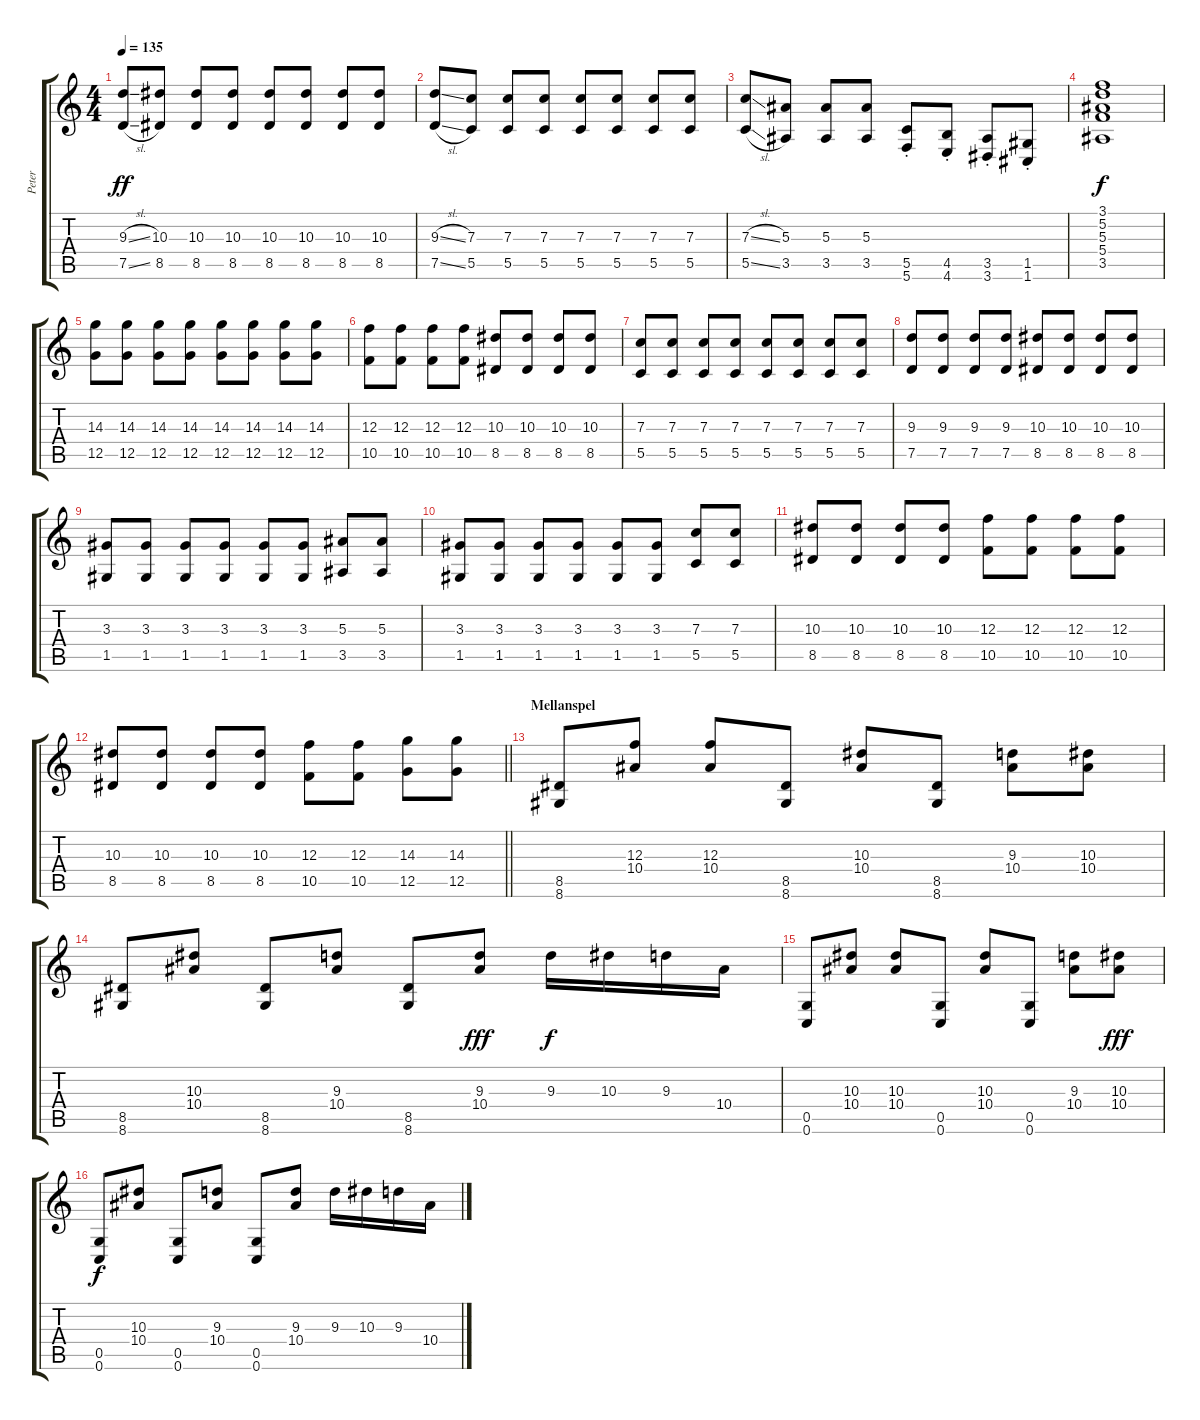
\track ("Peter" "Peter") {instrument distortionguitar}
\staff {score tabs}
\tuning (D4 A3 F3 C3 G2 C2) {hide}
\ts (4 4)
\tempo 135
\clef g2
\ks c
(9.3{sl} 7.5{sl}).8{dy ff} (10.3 8.5).8 (10.3 8.5).8 (10.3 8.5).8 (10.3 8.5).8 (10.3 8.5).8 (10.3 8.5).8 (10.3 8.5).8 |
(9.3{sl} 7.5{sl}).8 (7.3 5.5).8 (7.3 5.5).8 (7.3 5.5).8 (7.3 5.5).8 (7.3 5.5).8 (7.3 5.5).8 (7.3 5.5).8 |
(7.3{sl} 5.5{sl}).8 (5.3 3.5).8 (5.3 3.5).8 (5.3 3.5).8 (5.5{st} 5.6{st}).8 (4.5{st} 4.6{st}).8 (3.5{st} 3.6{st}).8 (1.5{st} 1.6{st}).8 |
(3.1 5.2 5.3 5.4 3.5).1{dy f} |
(14.3 12.5).8 (14.3 12.5).8 (14.3 12.5).8 (14.3 12.5).8 (14.3 12.5).8 (14.3 12.5).8 (14.3 12.5).8 (14.3 12.5).8 |
(12.3 10.5).8 (12.3 10.5).8 (12.3 10.5).8 (12.3 10.5).8 (10.3 8.5).8 (10.3 8.5).8 (10.3 8.5).8 (10.3 8.5).8 |
(7.3 5.5).8 (7.3 5.5).8 (7.3 5.5).8 (7.3 5.5).8 (7.3 5.5).8 (7.3 5.5).8 (7.3 5.5).8 (7.3 5.5).8 |
(9.3 7.5).8 (9.3 7.5).8 (9.3 7.5).8 (9.3 7.5).8 (10.3 8.5).8 (10.3 8.5).8 (10.3 8.5).8 (10.3 8.5).8 |
(3.3 1.5).8 (3.3 1.5).8 (3.3 1.5).8 (3.3 1.5).8 (3.3 1.5).8 (3.3 1.5).8 (5.3 3.5).8 (5.3 3.5).8 |
(3.3 1.5).8 (3.3 1.5).8 (3.3 1.5).8 (3.3 1.5).8 (3.3 1.5).8 (3.3 1.5).8 (7.3 5.5).8 (7.3 5.5).8 |
(10.3 8.5).8 (10.3 8.5).8 (10.3 8.5).8 (10.3 8.5).8 (12.3 10.5).8 (12.3 10.5).8 (12.3 10.5).8 (12.3 10.5).8 |
\barLineRight lightlight
(10.3 8.5).8 (10.3 8.5).8 (10.3 8.5).8 (10.3 8.5).8 (12.3 10.5).8 (12.3 10.5).8 (14.3 12.5).8 (14.3 12.5).8 |
\section ("" "Mellanspel")
(8.5 8.6).8 (12.3 10.4).8 (12.3 10.4).8 (8.5 8.6).8 (10.3 10.4).8 (8.5 8.6).8 (9.3 10.4).8 (10.3 10.4).8 |
(8.5 8.6).8 (10.3 10.4).8 (8.5 8.6).8 (9.3 10.4).8 (8.5 8.6).8 (9.3 10.4).8{dy fff} 9.3.16{dy f} 10.3.16 9.3.16 10.4.16 |
(0.5 0.6).8 (10.3 10.4).8 (10.3 10.4).8 (0.5 0.6).8 (10.3 10.4).8 (0.5 0.6).8 (9.3 10.4).8 (10.3 10.4).8{dy fff} |
(0.5 0.6).8{dy f} (10.3 10.4).8 (0.5 0.6).8 (9.3 10.4).8 (0.5 0.6).8 (9.3 10.4).8 9.3.16 10.3.16 9.3.16 10.4.16
